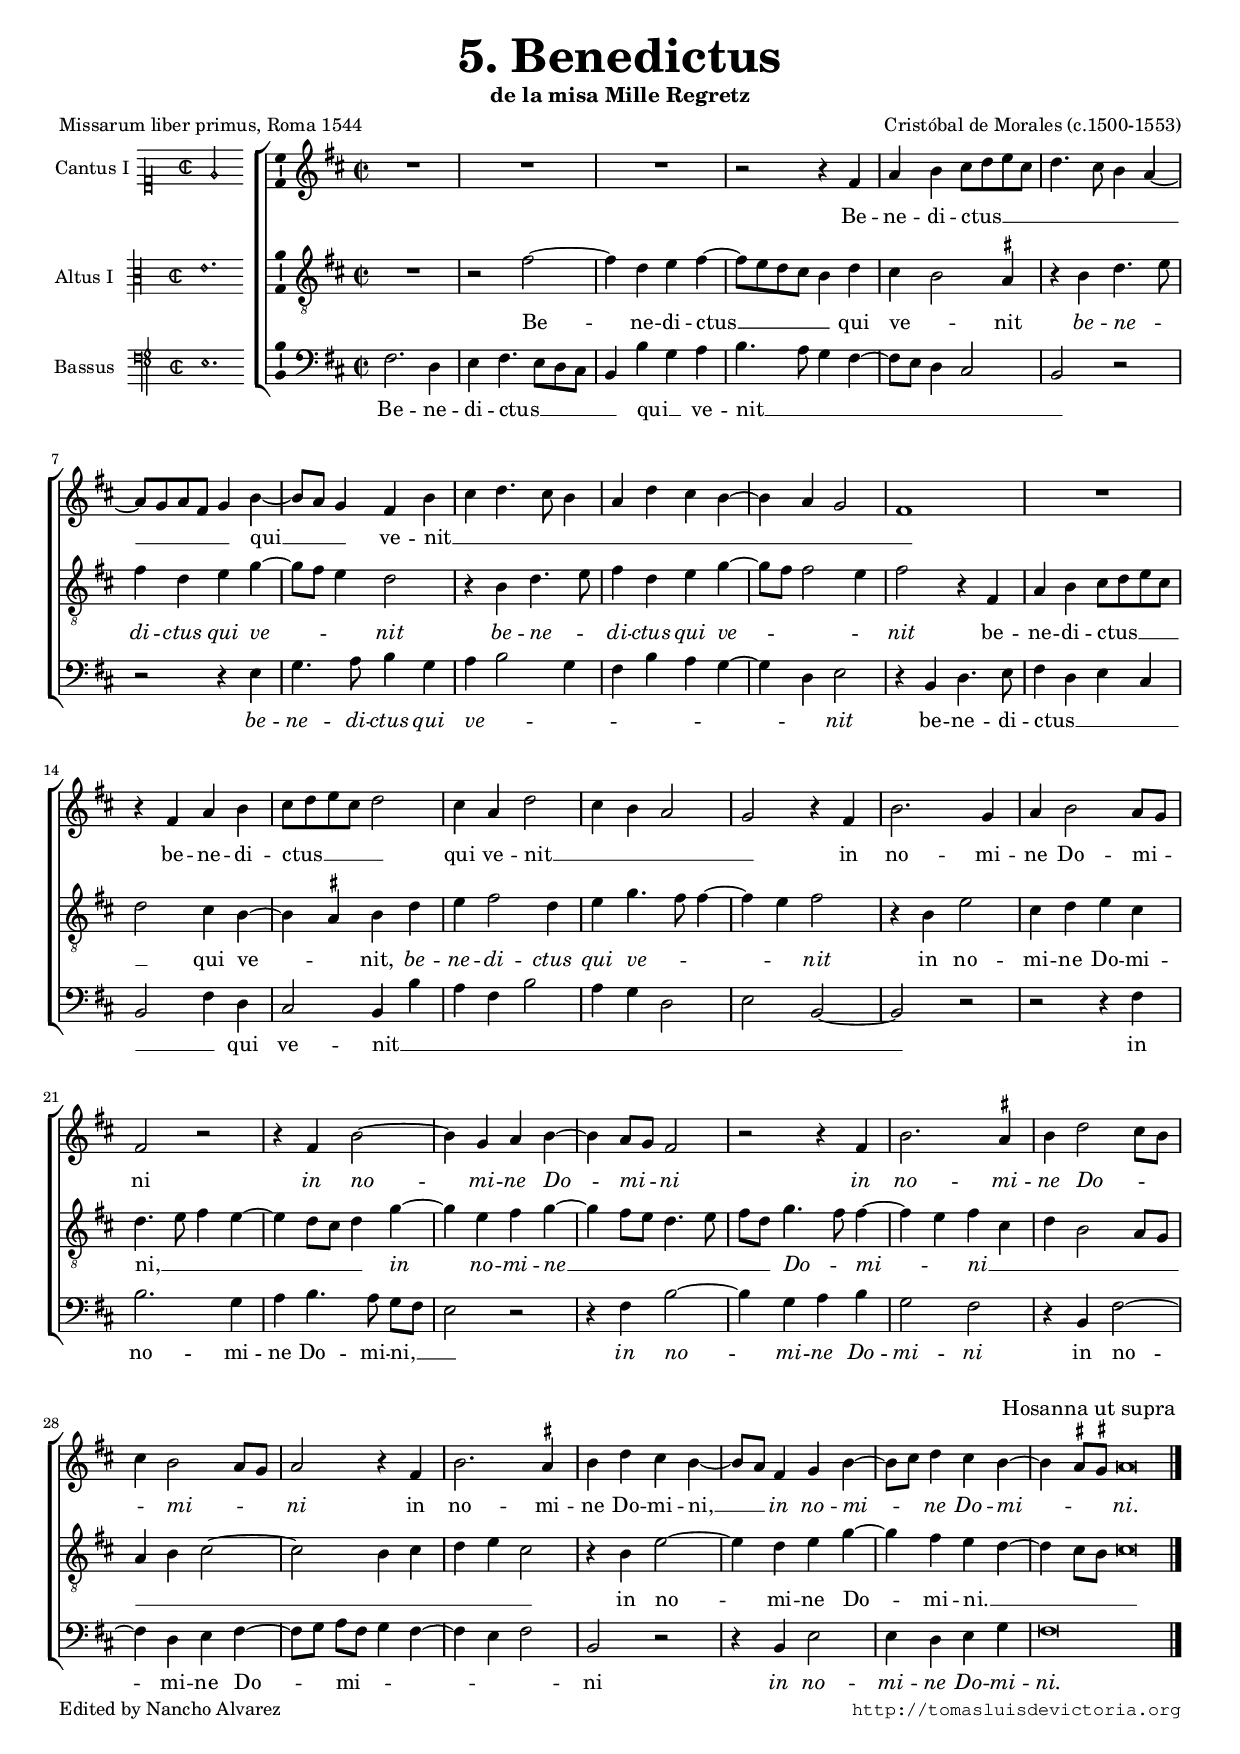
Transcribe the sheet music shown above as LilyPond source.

\version "2.18.0"

#(set-default-paper-size "a4")
#(set-global-staff-size 16.2)
#(ly:set-option 'point-and-click #f)
%mobile -s15.8 -i3.2

italicas=\override LyricText.font-shape = #'italic
rectas=\override LyricText.font-shape = #'upright
ss=\once \set suggestAccidentals = ##t
incipitwidth = 20

htitle="Mille Regretz: 5. Benedictus"
hcomposer="Morales"

\header {
	title=\markup{\fontsize #4 "5. Benedictus"}
	subtitle="de la misa Mille Regretz"
	%subsubtitle=\markup{\null \vspace #2 }
        composer="Cristóbal de Morales (c.1500-1553)"
        pdfauthor=\composer
	%opus="(-)"
	poet="Missarum liber primus, Roma 1544"
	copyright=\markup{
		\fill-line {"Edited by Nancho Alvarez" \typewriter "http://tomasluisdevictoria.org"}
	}
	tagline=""
}


global={\key c \major \time 2/2  \skip 1*34 \bar "|."
}

cantus={
	R1*4/4 |
	R1*4/4 |
	R1*4/4 |
	r2 r4 e' |
%5
	g' a' b'8 c'' d'' b' |
	c''4. b'8 a'4 g' ~ |
	g'8 f' g' e' f'4 a' ~ |
	a'8 g' f'4 e' a' |
	b' c''4. b'8 a'4 |
%10
	g' c'' b' a' ~ |
	a' g' f'2 |
	e'1 |
	R1*4/4 |
	r4 e' g' a' |
%15
	b'8 c'' d'' b' c''2 |
	b'4 g' c''2 |
	b'4 a' g'2 |
	f' r4 e' |
	a'2. f'4 |
%20
	g' a'2 g'8 f' |
	e'2 r |
	r4 e' a'2 ~ |
	a'4 f' g' a' ~ |
	a' g'8 f' e'2 |
%25
	r r4 e' |
	a'2. \ss gis'4 |
	a' c''2 b'8 a' |
	b'4 a'2 g'8 f' |
	g'2 r4 e' |
%30
	a'2. \ss gis'4 |
	a' c'' b' a' ~ |
	a'8 g' e'4 f' a' ~ |
	a'8 b' c''4 b' a' ~ |
	a' \ss gis'8 \ss fis' gis'\breve*1/4
        \override Score.RehearsalMark.self-alignment-X = #right
        \mark \markup{\smaller "Hosanna ut supra"}
}

altus={
	R1*4/4 |
	r2 e' ~ |
	e'4 c' d' e' ~ |
	e'8 d' c' b a4 c' |
%5
	b a2 \ss gis4 |
	r a c'4. d'8 |
	e'4 c' d' f' ~ |
	f'8 e' d'4 c'2 |
	r4 a c'4. d'8 |
%10
	e'4 c' d' f' ~ |
	f'8 e' e'2 d'4 |
	e'2 r4 e |
	g a b8 c' d' b |
	c'2 b4 a ~ |
%15
	a \ss gis a c' |
	d' e'2 c'4 |
	d' f'4. e'8 e'4 ~ |
	e' d' e'2 |
	r4 a d'2 |
%20
	b4 c' d' b |
	c'4. d'8 e'4 d' ~ |
	d' c'8 b c'4 f' ~ |
	f' d' e' f' ~ |
	f' e'8 d' c'4. d'8 |
%25
	e' c' f'4. e'8 e'4 ~ |
	e' d' e' b |
	c' a2 g8 f |
	g4 a b2 ~ |
	b a4 b |
%30
	c' d' b2 |
	r4 a d'2 ~ |
	d'4 c' d' f' ~ |
	f' e' d' c' ~ |
	c' b8 a b\breve*1/4
}

bassus={
	e2. c4 |
	d e4. d8 c b, |
	a,4 a f g |
	a4. g8 f4 e ~ |
%5
	e8 d c4 b,2 |
	a, r |
	r r4 d |
	f4. g8 a4 f |
	g a2 f4 |
%10
	e a g f ~ |
	f c d2 |
	r4 a, c4. d8 |
	e4 c d b, |
	a,2 e4 c |
%15
	b,2 a,4 a |
	g e a2 |
	g4 f c2 |
	d a, ~ |
	a, r |
%20
	r r4 e |
	a2. f4 |
	g a4. g8  f[ e] |
	d2 r |
	r4 e a2 ~ |
%25
	a4 f g a |
	f2 e |
	r4 a, e2 ~ |
	e4 c d e ~ |
	 e8[ f]  g[ e] f4 e ~ |
%30
	e d e2 |
	a, r |
	r4 a, d2 |
	d4 c d f |
	e\breve*1/2
}

textocantus=\lyricmode{
Be -- ne -- di -- ctus __ _ _ _ _ _ _ _ _ _ _ _ _ 
qui __ _ _ _ ve -- nit __ _ _ _ _ _ _ _ _ _ _ _ _ 
be -- ne -- di -- ctus __ _ _ _ _ 
qui ve -- nit __ _ _ _ _ 
in no -- mi -- ne Do -- mi -- _ ni
\italicas
in no -- _ mi -- ne Do -- _ mi -- _ ni
in no -- mi -- ne Do -- _ _ _ mi -- _ _ ni
\rectas
in no -- mi -- ne Do -- mi -- ni, __ _ _ 
\italicas
in no -- mi -- _ _ ne Do -- mi -- _ _ _ ni.
}

textoaltus=\lyricmode{
Be -- _ ne -- di -- ctus __ _ _ _ _ _
qui ve -- _ nit
\italicas
be -- ne -- _ di -- ctus qui ve -- _ _ _ nit
be -- ne -- _ di -- ctus qui ve -- _ _ _ _ nit
\rectas
be -- ne -- di -- ctus __ _ _ _ _ qui ve -- _ _ nit,
\italicas
be -- ne -- di -- ctus qui ve -- _ _ _ _ nit
\rectas
in no -- mi -- ne Do -- mi -- ni, __ _ _ _ _ _ _ _ 
\italicas
in _ no -- mi -- ne __ _ _ _ _ _ _ _ 
Do -- _ mi -- _ _ ni __ _ _ _ _ _ _ _ _ _ _ _ _ _ _ 
\rectas
in no -- _ mi -- ne Do -- _ mi -- ni. __ _ _ _ _ _ 
}

textobassus=\lyricmode{
Be -- ne -- di -- ctus __ _ _ _ _ 
qui __ _ ve -- nit __ _ _ _ _ _ _ _ _ 
\italicas
be -- ne -- di -- ctus qui ve -- _  _ _ _ _ _ _ _ nit
\rectas
be -- ne -- di -- ctus __ _ _ _ _ _ qui ve -- nit __ _ _ _ _ _ _ _ _ _ _ 
in no -- mi -- ne Do -- mi -- ni, __ _ _ 
\italicas
in no -- _ mi -- ne Do -- mi -- ni
\rectas
in no -- _ mi -- ne Do -- _ _ mi -- _ _ _ _ _ _ ni
\italicas
in no -- mi -- ne Do -- mi -- ni.
}



incipitcantus=\markup{
	\score{
		{ 
		\set Staff.instrumentName="Cantus I "
		\override NoteHead.style = #'neomensural
		\override Rest.style = #'neomensural
		\override Staff.TimeSignature.style = #'neomensural
		\cadenzaOn 
		\clef "petrucci-c1"
		\key c \major
		\time 2/2
		e'2
		} 
	\layout {
		\context {\Voice
			\remove Ligature_bracket_engraver
			\consists Mensural_ligature_engraver
		}
		line-width=\incipitwidth
		indent = 0
	}
	}
}

incipitaltus=\markup{
	\score{
		{ 
		\set Staff.instrumentName="Altus I  "
		\override NoteHead.style = #'neomensural 
		\override Rest.style = #'neomensural
		\override Staff.TimeSignature.style = #'neomensural
		\cadenzaOn 
		\clef "petrucci-c3"
		\key c \major
		\time 2/2
		e'1.
		} 
	\layout {
		\context {\Voice
			\remove Ligature_bracket_engraver
			\consists Mensural_ligature_engraver
		}
		line-width=\incipitwidth
		indent = 0
	}
	}
}

incipitbassus=\markup{
	\score{
		{ 
		\set Staff.instrumentName="Bassus  "
		\override NoteHead.style = #'neomensural 
		\override Rest.style = #'neomensural
		\override Staff.TimeSignature.style = #'neomensural
		\cadenzaOn 
		\clef "petrucci-f4"
		\key c \major
		\time 2/2
		e1.
		} 
	\layout {
		\context {\Voice
			\remove Ligature_bracket_engraver
			\consists Mensural_ligature_engraver
		}
		line-width=\incipitwidth
		indent = 0
	}
	}
}



\score {\transpose c' d'{
\new ChoirStaff<<

	\new Staff <<\global
	\new Voice="v1" {
		\set Staff.instrumentName=\incipitcantus
		\clef "treble"
		\cantus }
	\new Lyrics \lyricsto "v1" {\textocantus }
	>>
	
	\new Staff << \global
	\new Voice="v2" {
		\set Staff.instrumentName=\incipitaltus
		\clef "G_8" 
		\altus}
	\new Lyrics \lyricsto "v2" {\textoaltus }
	>>

	\new Staff <<\global
	\new Voice="v4" {
		\set Staff.instrumentName=\incipitbassus
		\clef "bass" 
		\bassus }
	\new Lyrics \lyricsto "v4" {\textobassus }
	>>
	
>>

	}%transpose

\layout{ 
	\context {\Lyrics 
		\override VerticalAxisGroup.staff-affinity = #UP
		\override VerticalAxisGroup.nonstaff-relatedstaff-spacing =
			#'((basic-distance . 0) (minimum-distance . 0) (padding . 1))
		\override LyricText.font-size = #1.2
		\override LyricHyphen.minimum-distance = #0.5
	}
	\context {\Score 
		tempoHideNote = ##t
		\override BarNumber.padding = #2 
	}
	\context {\Voice 
		melismaBusyProperties = #'()
		%autoBeaming = ##f
	}
	\context {\Staff 
                %\RemoveEmptyStaves
                %\override VerticalAxisGroup.remove-first = ##t
		\override VerticalAxisGroup.staff-staff-spacing =
			#'((basic-distance . 11) (minimum-distance . 0) (padding . 1))
		\consists Ambitus_engraver 
		\override LigatureBracket.padding = #1
	}
}

%\midi { \mtempo }

}


\paper{
	evenHeaderMarkup=\markup  \fill-line { \fromproperty #'page:page-number-string \htitle \hcomposer }
	oddHeaderMarkup= \markup  \fill-line { \on-the-fly #not-first-page \hcomposer \on-the-fly #not-first-page \htitle \on-the-fly #not-first-page \fromproperty #'page:page-number-string }
	%system-count=20
	page-count = 1
	ragged-last-bottom = ##f
	indent=3.5\cm
	system-system-spacing =
	#'((basic-distance . 20) (minimum-distance . 0) (padding . 5))
	top-system-spacing = % header
	#'((basic-distance . 8) (minimum-distance . 0) (padding . 0))
	last-bottom-spacing = % footer
	#'((basic-distance . 12) (minimum-distance . 0) (padding . 0))


first-page-number=44
oddHeaderMarkup=\markup \fill-line {\hcomposer \htitle \fromproperty #'page:page-number-string }
evenHeaderMarkup=\markup \fill-line {\on-the-fly #not-first-page \fromproperty #'page:page-number-string \on-the-fly #not-first-page \htitle \on-the-fly #not-first-page \hcomposer }
}